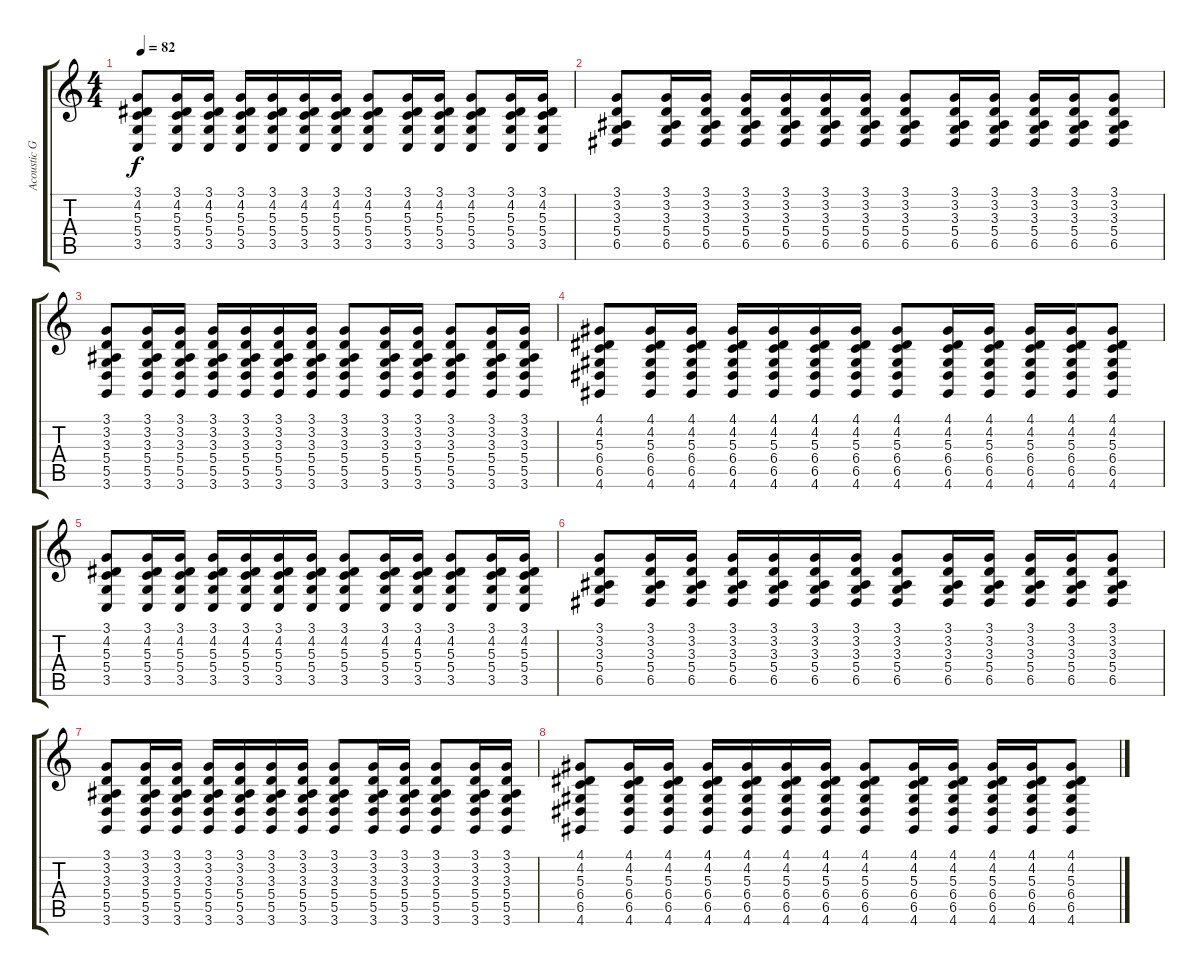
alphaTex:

\track ("Acoustic Guitar" "Acoustic G") {instrument fx4atmosphere}
\staff {score tabs}
\tuning (E4 B3 G3 D3 A2 E2) {hide}
\ts (4 4)
\tempo 82
\clef g2
\ks c
(3.1 4.2 5.3 5.4 3.5).8{dy f} (3.1 4.2 5.3 5.4 3.5).16 (3.1 4.2 5.3 5.4 3.5).16 (3.1 4.2 5.3 5.4 3.5).16 (3.1 4.2 5.3 5.4 3.5).16 (3.1 4.2 5.3 5.4 3.5).16 (3.1 4.2 5.3 5.4 3.5).16 (3.1 4.2 5.3 5.4 3.5).8 (3.1 4.2 5.3 5.4 3.5).16 (3.1 4.2 5.3 5.4 3.5).16 (3.1 4.2 5.3 5.4 3.5).8 (3.1 4.2 5.3 5.4 3.5).16 (3.1 4.2 5.3 5.4 3.5).16 |
(3.1 3.2 3.3 5.4 6.5).8 (3.1 3.2 3.3 5.4 6.5).16 (3.1 3.2 3.3 5.4 6.5).16 (3.1 3.2 3.3 5.4 6.5).16 (3.1 3.2 3.3 5.4 6.5).16 (3.1 3.2 3.3 5.4 6.5).16 (3.1 3.2 3.3 5.4 6.5).16 (3.1 3.2 3.3 5.4 6.5).8 (3.1 3.2 3.3 5.4 6.5).16 (3.1 3.2 3.3 5.4 6.5).16 (3.1 3.2 3.3 5.4 6.5).16 (3.1 3.2 3.3 5.4 6.5).16 (3.1 3.2 3.3 5.4 6.5).8 |
(3.1 3.2 3.3 5.4 5.5 3.6).8 (3.1 3.2 3.3 5.4 5.5 3.6).16 (3.1 3.2 3.3 5.4 5.5 3.6).16 (3.1 3.2 3.3 5.4 5.5 3.6).16 (3.1 3.2 3.3 5.4 5.5 3.6).16 (3.1 3.2 3.3 5.4 5.5 3.6).16 (3.1 3.2 3.3 5.4 5.5 3.6).16 (3.1 3.2 3.3 5.4 5.5 3.6).8 (3.1 3.2 3.3 5.4 5.5 3.6).16 (3.1 3.2 3.3 5.4 5.5 3.6).16 (3.1 3.2 3.3 5.4 5.5 3.6).8 (3.1 3.2 3.3 5.4 5.5 3.6).16 (3.1 3.2 3.3 5.4 5.5 3.6).16 |
(4.1 4.2 5.3 6.4 6.5 4.6).8 (4.1 4.2 5.3 6.4 6.5 4.6).16 (4.1 4.2 5.3 6.4 6.5 4.6).16 (4.1 4.2 5.3 6.4 6.5 4.6).16 (4.1 4.2 5.3 6.4 6.5 4.6).16 (4.1 4.2 5.3 6.4 6.5 4.6).16 (4.1 4.2 5.3 6.4 6.5 4.6).16 (4.1 4.2 5.3 6.4 6.5 4.6).8 (4.1 4.2 5.3 6.4 6.5 4.6).16 (4.1 4.2 5.3 6.4 6.5 4.6).16 (4.1 4.2 5.3 6.4 6.5 4.6).16 (4.1 4.2 5.3 6.4 6.5 4.6).16 (4.1 4.2 5.3 6.4 6.5 4.6).8 |
(3.1 4.2 5.3 5.4 3.5).8 (3.1 4.2 5.3 5.4 3.5).16 (3.1 4.2 5.3 5.4 3.5).16 (3.1 4.2 5.3 5.4 3.5).16 (3.1 4.2 5.3 5.4 3.5).16 (3.1 4.2 5.3 5.4 3.5).16 (3.1 4.2 5.3 5.4 3.5).16 (3.1 4.2 5.3 5.4 3.5).8 (3.1 4.2 5.3 5.4 3.5).16 (3.1 4.2 5.3 5.4 3.5).16 (3.1 4.2 5.3 5.4 3.5).8 (3.1 4.2 5.3 5.4 3.5).16 (3.1 4.2 5.3 5.4 3.5).16 |
(3.1 3.2 3.3 5.4 6.5).8 (3.1 3.2 3.3 5.4 6.5).16 (3.1 3.2 3.3 5.4 6.5).16 (3.1 3.2 3.3 5.4 6.5).16 (3.1 3.2 3.3 5.4 6.5).16 (3.1 3.2 3.3 5.4 6.5).16 (3.1 3.2 3.3 5.4 6.5).16 (3.1 3.2 3.3 5.4 6.5).8 (3.1 3.2 3.3 5.4 6.5).16 (3.1 3.2 3.3 5.4 6.5).16 (3.1 3.2 3.3 5.4 6.5).16 (3.1 3.2 3.3 5.4 6.5).16 (3.1 3.2 3.3 5.4 6.5).8 |
(3.1 3.2 3.3 5.4 5.5 3.6).8 (3.1 3.2 3.3 5.4 5.5 3.6).16 (3.1 3.2 3.3 5.4 5.5 3.6).16 (3.1 3.2 3.3 5.4 5.5 3.6).16 (3.1 3.2 3.3 5.4 5.5 3.6).16 (3.1 3.2 3.3 5.4 5.5 3.6).16 (3.1 3.2 3.3 5.4 5.5 3.6).16 (3.1 3.2 3.3 5.4 5.5 3.6).8 (3.1 3.2 3.3 5.4 5.5 3.6).16 (3.1 3.2 3.3 5.4 5.5 3.6).16 (3.1 3.2 3.3 5.4 5.5 3.6).8 (3.1 3.2 3.3 5.4 5.5 3.6).16 (3.1 3.2 3.3 5.4 5.5 3.6).16 |
(4.1 4.2 5.3 6.4 6.5 4.6).8 (4.1 4.2 5.3 6.4 6.5 4.6).16 (4.1 4.2 5.3 6.4 6.5 4.6).16 (4.1 4.2 5.3 6.4 6.5 4.6).16 (4.1 4.2 5.3 6.4 6.5 4.6).16 (4.1 4.2 5.3 6.4 6.5 4.6).16 (4.1 4.2 5.3 6.4 6.5 4.6).16 (4.1 4.2 5.3 6.4 6.5 4.6).8 (4.1 4.2 5.3 6.4 6.5 4.6).16 (4.1 4.2 5.3 6.4 6.5 4.6).16 (4.1 4.2 5.3 6.4 6.5 4.6).16 (4.1 4.2 5.3 6.4 6.5 4.6).16 (4.1 4.2 5.3 6.4 6.5 4.6).8
